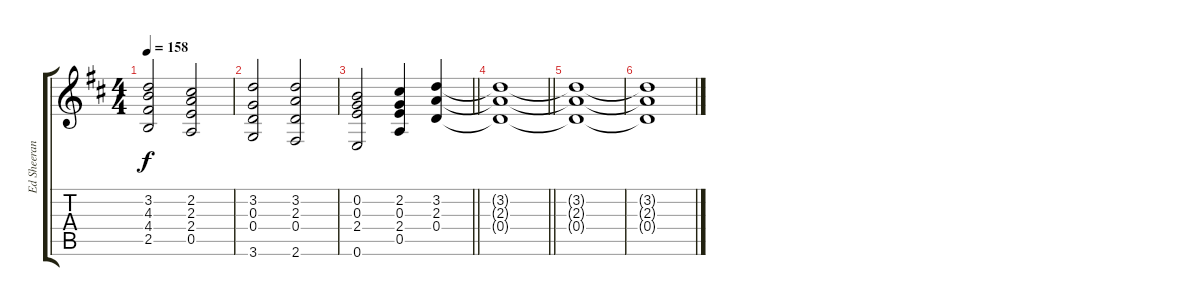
\track ("Ed Sheeran Acoustic Guitar" "Ed Sheeran") {instrument acousticguitarsteel}
\staff {score tabs}
\tuning (E4 B3 G3 D3 A2 E2) {hide}
\ts (4 4)
\tempo 158
\clef g2
\ks d
(3.2 4.3 4.4 2.5).2{dy f beam merge} (2.2 2.3 2.4 0.5).2 |
(3.2 0.3 0.4 3.6).2 (3.2 2.3 0.4 2.6).2 |
\barLineRight lightlight
(0.2 0.3 2.4 0.6).2 (2.2 0.3 2.4 0.5).4{beam merge} (3.2 2.3 0.4).4 |
\barLineRight lightlight
(3.2{t} 2.3{t} 0.4{t}).1 |
(3.2{t} 2.3{t} 0.4{t}).1 |
(3.2{t} 2.3{t} 0.4{t}).1
